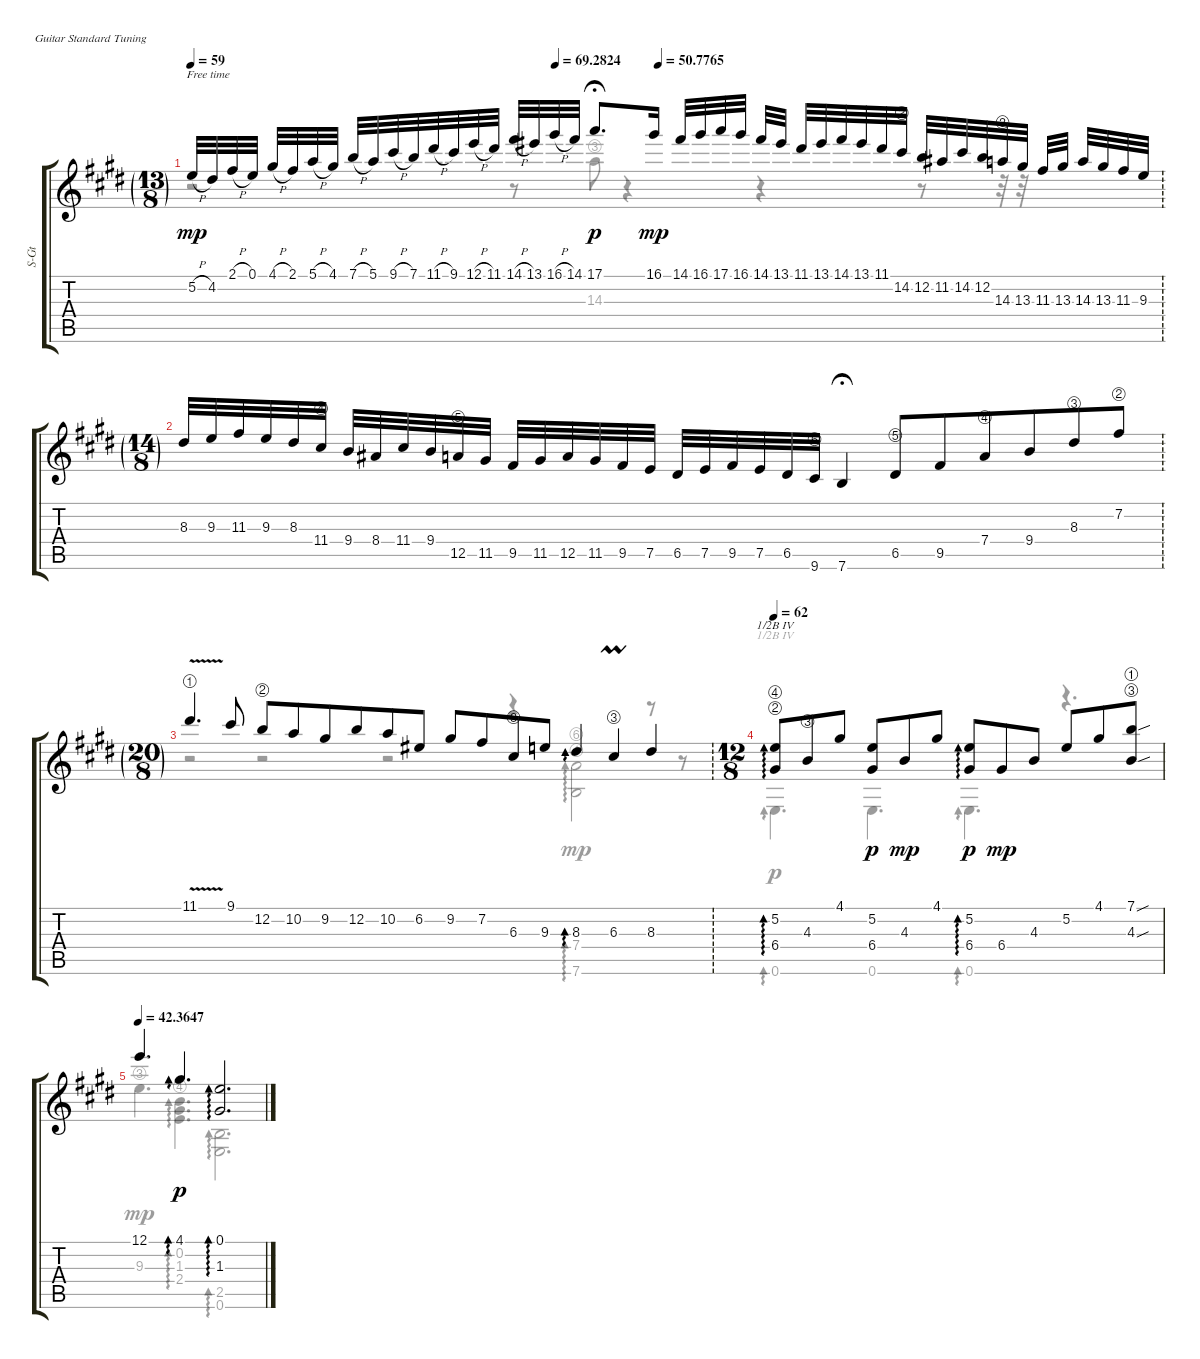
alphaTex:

\defaultSystemsLayout 4
\bracketExtendMode groupsimilarinstruments
\track ("Steel Guitar" "S-Gt") {instrument acousticguitarsteel}
\staff {score tabs}
\tuning (E4 B3 G3 D3 A2 E2)
\voice
\ts (13 8)
\ft
\tempo 59
\tempo (69.2824 0.375)
\tempo (50.7765 0.48125)
\clef g2
\ks e
5.2{h acc forcenatural}.32{dy mp beam Up} 4.2{acc #}.32{beam Up} 2.1{h acc #}.32{beam Up} 0.1{acc forcenatural}.32{beam Up beam split} 4.1{h acc #}.32{beam Up} 2.1{acc #}.32{beam Up} 5.1{h acc forcenatural}.32{beam Up} 4.1{acc #}.32{beam Up beam split} 7.1{h acc forcenatural}.32{beam Up} 5.1{acc forcenatural}.32{beam Up} 9.1{h acc #}.32{beam Up} 7.1{acc forcenatural}.32{beam Up} 11.1{h acc #}.32{beam Up} 9.1{acc #}.32{beam Up} 12.1{h acc forcenatural}.32{beam Up} 11.1{acc #}.32{beam Up beam split} 14.1{h acc #}.32{beam Up} 13.1{acc #}.32{beam Up} 16.1{h acc #}.32{beam Up} 14.1{acc #}.32{beam Up beam split} 17.1{acc forcenatural}.8{d dy p fermata (medium 0.5) beam Up beam merge} 16.1{acc #}.16{dy mp beam Up beam split} 14.1{acc #}.32{beam Up} 16.1{acc #}.32{beam Up} 17.1{acc forcenatural}.32{beam Up} 16.1{acc #}.32{beam Up} 14.1{acc #}.32{beam Up} 13.1{acc #}.32{beam Up beam split} 11.1{acc #}.32{beam Up beam merge} 13.1{acc #}.32{beam Up beam merge} 14.1{acc #}.32{beam Up} 13.1{acc #}.32{beam Up} 11.1{acc #}.32{beam Up} 14.2{string acc #}.32{beam Up beam split} 12.2{acc forcenatural}.32{beam Up} 11.2{acc #}.32{beam Up beam merge} 14.2{acc #}.32{beam Up beam merge} 12.2{acc forcenatural}.32{beam Up beam merge} 14.3{string acc forcenatural}.32{beam Up beam merge} 13.3{acc #}.32{beam Up beam split} 11.3{acc #}.32{beam Up} 13.3{acc #}.32{beam Up} 14.3{acc forcenatural}.32{beam Up} 13.3{acc #}.32{beam Up} 11.3{acc #}.32{beam Up} 9.3{acc forcenatural}.32{beam Up} |
\ts (14 8)
\ft
8.3{acc #}.32{beam Up beam merge} 9.3{acc forcenatural}.32{beam Up beam merge} 11.3{acc #}.32{beam Up beam merge} 9.3{acc forcenatural}.32{beam Up beam merge} 8.3{acc #}.32{beam Up beam merge} 11.4{string acc #}.32{beam Up beam split} 9.4{acc forcenatural}.32{beam Up beam merge} 8.4{acc #}.32{beam Up beam merge} 11.4{acc #}.32{beam Up beam merge} 9.4{acc forcenatural}.32{beam Up beam merge} 12.5{string acc forcenatural}.32{beam Up beam merge} 11.5{acc #}.32{beam Up beam split} 9.5{acc #}.32{beam Up beam merge} 11.5{acc #}.32{beam Up beam merge} 12.5{acc forcenatural}.32{beam Up beam merge} 11.5{acc #}.32{beam Up beam merge} 9.5{acc #}.32{beam Up beam merge} 7.5{acc forcenatural}.32{beam Up beam split} 6.5{acc #}.32{beam Up} 7.5{acc forcenatural}.32{beam Up} 9.5{acc #}.32{beam Up} 7.5{acc forcenatural}.32{beam Up} 6.5{acc #}.32{beam Up} 9.6{string acc #}.32{beam Up} 7.6{acc forcenatural}.4{fermata (medium 0.54) beam Up} 6.5{string acc #}.8{beam Up beam merge} 9.5{acc #}.8{beam Up beam merge} 7.4{string acc forcenatural}.8{beam Up beam merge} 9.4{acc forcenatural}.8{beam Up beam merge} 8.3{string acc #}.8{beam Up beam merge} 7.2{string acc #}.8{beam Up} |
\ts (20 8)
\ft
11.1{string v acc #}.4{d beam Up} 9.1{acc #}.8{beam Up} 12.2{string acc forcenatural}.8{beam Up beam merge} 10.2{acc forcenatural}.8{beam Up beam merge} 9.2{acc #}.8{beam Up beam merge} 12.2{acc forcenatural}.8{beam Up beam merge} 10.2{acc forcenatural}.8{beam Up beam merge} 6.2{acc #}.8{beam Up} 9.2{acc #}.8{beam Up beam merge} 7.2{acc #}.8{beam Up beam merge} 6.3{string acc #}.8{beam Up beam merge} 9.3{acc forcenatural}.8{beam Up} 8.3{acc #}.4{ad 0 beam Up} 6.3{string acc # umordent}.4{beam Up} 8.3{acc #}.4{beam Up} |
\ts (12 8)
\tempo 62
(6.4{string acc #} 5.2{string acc forcenatural}).8{ad 0 barre (4 half) beam Up} 4.3{string acc forcenatural}.8{beam Up} 4.1{acc #}.8{beam Up} (6.4{acc #} 5.2{acc forcenatural}).8{dy p beam Up} 4.3{acc forcenatural}.8{dy mp beam Up} 4.1{acc #}.8{beam Up} (6.4{acc #} 5.2{acc forcenatural}).8{ad 0 dy p beam Up} 6.4{acc #}.8{dy mp beam Up} 4.3{acc forcenatural}.8{beam Up} 5.2{acc forcenatural}.8{beam Up} 4.1{acc #}.8{beam Up} (7.1{string sou acc forcenatural} 4.3{string sou acc forcenatural}).8{beam Up} |
\tempo
42.3647 12.1{acc forcenatural}.4{d beam Up} 4.1{acc #}.4{d ad 0 dy p beam Up} (1.3{acc #} 0.1{acc forcenatural}).2{d ad 0 beam Up}
\voice
\clef g2
\ottava regular
\simile none
\ks e
r.2{dy mp beam Down} r.8{beam Down} 14.3{string acc forcenatural}.8{dy p fermata (medium 0.5) beam Down} r.4{beam Down} r.4{beam Down} r.8{beam Down} r.32{beam Down} r.32{beam Down} |
|
r.2{beam Down} r.2{beam Down} r.2{beam Down} r.4{beam Down} (7.6{string acc forcenatural} 7.4{string acc forcenatural}).2{ad 0 dy mp beam Down} r.8{beam Down} r.8{beam Down} |
0.6{acc forcenatural}.4{d ad 0 dy p barre (4 half) beam Down} 0.6{acc forcenatural}.4{d beam Down} 0.6{acc forcenatural}.4{d ad 0 beam Down} r.4{d beam Down} |
9.3{string acc forcenatural}.4{d dy mp beam Down} (2.4{string acc forcenatural} 1.3{acc #} 0.2{acc forcenatural}).4{d ad 0 dy p beam Down} (0.6{acc forcenatural} 2.5{acc forcenatural}).2{d ad 0 beam Down}
